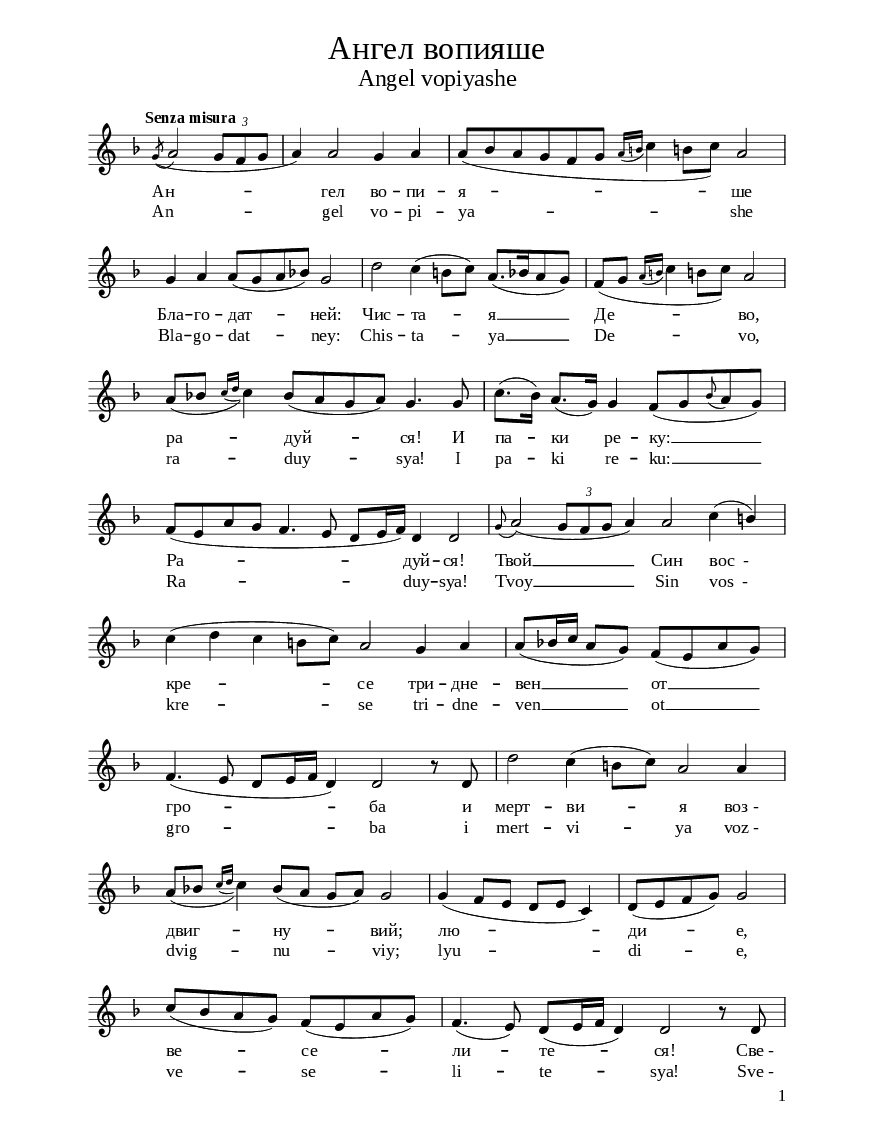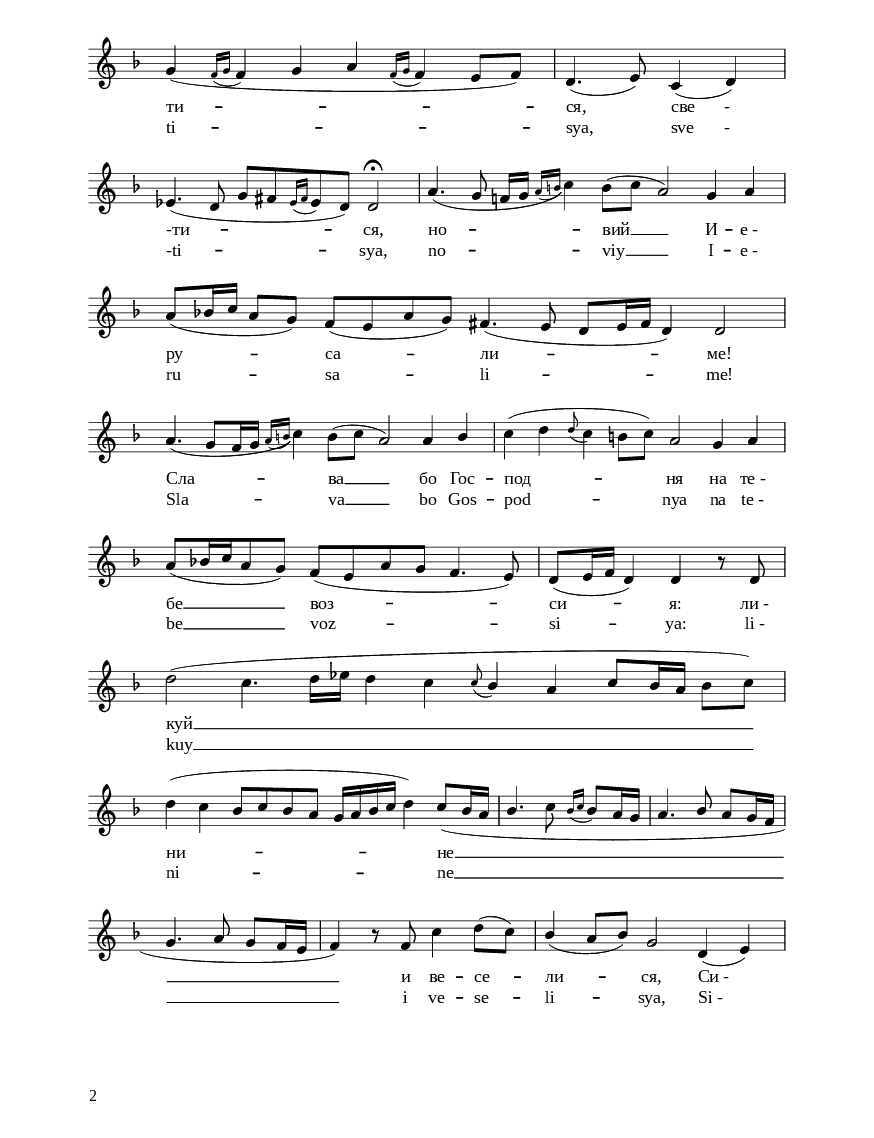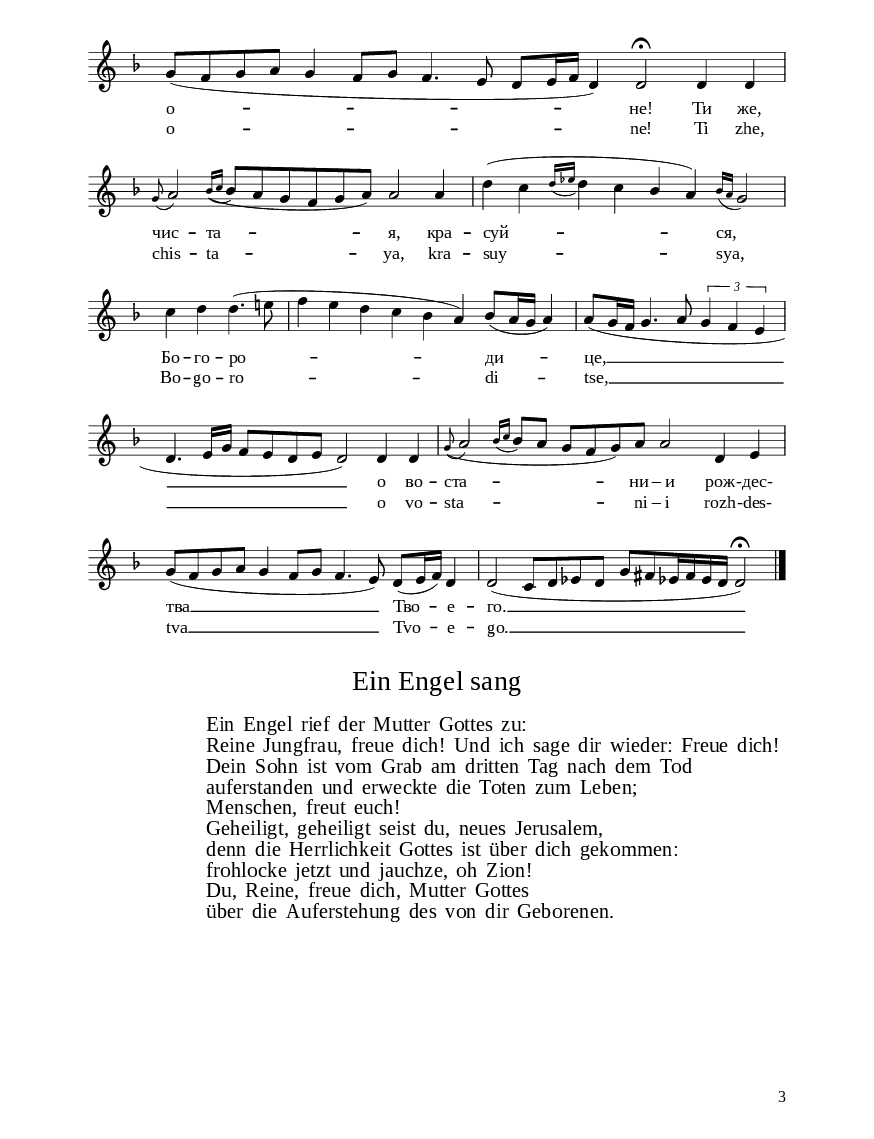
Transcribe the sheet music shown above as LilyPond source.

\version "2.24.0"

% include paper part and global functions
\include "include/globals.ily"

\bookpart {
  \label #'ref064
  \tocItem \markup "Ангел вопияше – Angel vopiyashe"
  \include "include/bookpart-paper.ily"
  \score {
    \include "include/score-layout.ily"

    \new Voice \relative c' {
      \clef treble
      \key d \minor
      \tempo "Senza misura"
      \autoBeamOff
      \omit Score.TimeSignature
      \cadenzaOn % allows custom bar lines


      \acciaccatura g'8 (a2 \tuplet 3/2 { g8 [f g] } \bar "|"
      a4) a2 g4 a4 \bar "|"
      \slurDown a8( [bes a g f g] \acciaccatura { a16 [b] } c4 b!8 [c]) a2 \bar "|" \break

      \slurNeutral g4 a a8 ([g a bes]) g2 \bar "|"
      d'2 c4 (b8 [c]) a8. ([bes16 a8 g]) \bar "|"
      \slurDown f8([ g] \acciaccatura { a16 [b] } c4 b!8[ c]) a2 \bar "|"  \break

      a8( [bes] \acciaccatura { c16 [d] } c4) bes8( [a g a]) g4. g8 \bar "|"
      \slurNeutral c8.( [bes16]) a8.( [g16]) g4 f8( [g \appoggiatura bes a g]) \bar "|"  \break

      f8( [e a g] f4. e8 d [e16 f]) d4 d2 \bar "|"
      \appoggiatura g8  a2( \tuplet 3/2 { g8 [f g] } a4) a2 c4( \stemUp b) \bar "|"  \break

      \stemNeutral c4( d  c b!8 [c]) a2 g4 a \bar "|"
      \stemUp a8( [bes16 c] a8 [g]) f( [e a g]) \bar "|"  \break

      f4.( e8 d[ e16 f] d4) d2 r8 d \bar "|"
      \stemNeutral d'2 c4( b!8[ c]) a2 a4 \bar "|"  \break

      \slurDown a8([bes] \acciaccatura { c16 [d] } c4) bes8( [a] g [a]) g2 \bar "|"
      g4( f8 [e] d [e] c4) \bar "|"
      d8([ e f g]) g2 \bar "|"  \break

      c8([ bes a g]) f([ e a g]) \bar "|"
      f4.( e8) d([ e16 f] d4) d2 r8 d \bar "|"  \break
      \pageBreak

      g4( \acciaccatura { f16 [g] } f4 g a \acciaccatura { f16 [g] } f4 e8[  f]) \bar "|"
      d4.( e8) c4( d) \bar "|"  \break

      ees4.( d8 g8[ fis \acciaccatura { ees16 [fis] }  ees8 d]) d2\fermata \bar "|"
      a'4.( g8 f16[ g] \acciaccatura { a16 [b] } c4) \slurNeutral b8([ c] a2) g4 a4 \bar "|"  \break

      \stemUp a8([ bes16 c] a8  [g]) f8([ ees a g]) fis4.( ees8 d[ ees16 fis] d4) d2 \bar "|"  \break

      \stemNeutral \slurDown a'4.( g8[ fis16 g] \acciaccatura { a16 [b!] } c4) \slurNeutral b8([ c]  a2)  a4 \stemUp b \bar "|"
      \stemNeutral c4( d \appoggiatura d8 c4 b!8[ c]) a2 g4 a \bar "|"  \break

      a8([ bes16 c a8 g]) fis([ ees a g] fis4. ees8) \bar "|"
      d8([ ees16 fis] d4) d r8 d \bar "|"  \break

      d'2( c4. d16[ ees] d4 c \appoggiatura c8 \stemUp bes4 a c8[ bes16 a]  \stemNeutral bes8[ c]) \bar "|"  \break

      d4( c \stemUp bes8[ c bes a] g16[ a bes c] \stemNeutral d4) \stemUp \slurDown c8([ bes16 a] \bar "|" \noBreak
      bes4. \stemNeutral c8 \acciaccatura { bes16 [c] } \stemUp bes8[ a16 g]  \bar "|" \noBreak
      a4. bes8 a[ g16 fis] \bar "|" \break

      g4. a8 g8[ fis16 ees] \bar "|"
      fis4) r8 fis \stemNeutral \slurNeutral c'4 d8([ c])  \bar "|"
      \stemUp bes4( a8[ bes]) g2 d4( ees)  \bar "|" \break
      \pageBreak

      g8([ fis g a] g4 fis8[ g] fis4. ees8 d8[ ees16 fis] d4) d2\fermata d4 d  \bar "|" \break

      \appoggiatura g8 a2 \acciaccatura { bes16([ c] } bes8[ a g fis g a]) a2 a4 \bar "|"
      \stemNeutral d4( c \acciaccatura { d16[ ees!]} d4 c \stemUp bes a) \acciaccatura { bes16[ a] } g2 \bar "|" \break

      \stemNeutral c4 d d4.( e8 \bar "|" \noBreak
      f4 e d c bes a) bes8([ a16 g] a4) \bar "|" \noBreak
      a8([ g16 fis] g4. a8 \tuplet 3/2 { g4 fis ees } \bar "|" \break

      d4. ees16[ g] fis8[ ees d ees] d2) d4 d \bar "|" \noBreak
      \appoggiatura g8( a2 \acciaccatura { bes16[ c] } bes8[ a] g8[ fis g) a] a2 d,4 ees \bar "|" \break

      g8([ fis g a] g4 fis8[ g] fis4. ees8) d([ ees16 fis)] d4 \bar "|" \noBreak
      d2( c8[  d ees! d] g8[ fis! ees!16 fis  ees d] d2)\fermata \bar "|."

      %\pageBreak
    }

    \addlyrics {
      Ан -- гел во -- пи -- я -- -- -- ше
      Бла -- го -- дат -- ней: Чис -- та -- я __ Де -- во,
      ра -- дуй -- ся! И па -- ки ре -- ку: __
      Ра -- -- дуй -- ся! Твой __ Син "вос  -"
      кре -- -- се три -- дне -- вен __  от __
      гро -- ба и мерт -- ви -- я "воз -"
      двиг -- ну -- вий; лю -- -- ди -- е,
      ве -- се -- ли -- те -- ся! "Све -"
      ти -- -- -- -- -- -- ся, "све       -"
      "-ти" --  -- ся, но -- -- вий __ И -- "е -"
      ру -- -- са -- ли -- -- -- ме!
      Сла -- ва __ бо Гос -- под -- ня на "те -"
      бе __ воз -- -- си -- я: "ли -"
      куй __ ни -- -- не __
      и ве -- се -- ли -- ся, "Си -"
      о -- -- -- -- -- -- не! Ти же,
      чис -- та -- я, кра -- суй -- -- ся,
      Бо -- го -- ро -- -- -- ди -- це, __
      о во -- ста -- "ни – и      " рож -- "-дес-"
      тва __ Тво -- е -- го. __
    }

    \addlyrics {
      An -- gel vo -- pi -- ya -- -- -- she
      Bla -- go -- dat -- ney: Chis -- ta -- ya __ De -- vo,
      ra -- duy -- sya! I pa -- ki re -- ku: __
      Ra -- -- duy -- sya! Tvoy __ Sin "vos  -"
      kre -- -- se tri -- dne -- ven __  ot __
      gro -- ba i mert -- vi -- ya "voz -"
      dvig -- nu -- viy; lyu -- -- di -- e,
      ve -- se -- li -- te -- sya! "Sve -"
      ti -- -- -- -- -- -- sya, "sve       -"
      "-ti" --  -- sya, no -- -- viy __ I -- "e -"
      ru -- -- sa -- li -- -- -- me!
      Sla -- va __ bo Gos -- pod -- nya na "te -"
      be __ voz -- -- si -- ya: "li -"
      kuy __ ni -- -- ne __
      i ve -- se -- li -- sya, "Si -"
      o -- -- -- -- -- -- ne! Ti zhe,
      chis -- ta -- ya, kra -- suy -- -- sya,
      Bo -- go -- ro -- -- -- di -- tse, __
      o vo -- sta -- "ni – i      " rozh -- "-des-"
      tva __ Tvo -- e -- go. __
    }

    \header {
      title = \titleFunc "Ангел вопияше" "Angel vopiyashe"
    }

    \midi{}

  } % score


  % include foreign translation(s) of the song
  \version "2.24.0"

\markup \fill-line { \fontsize #deTitleFontSize "Ein Engel sang" }
\markup \null
\markup \null
\markup \fontsize #deCoupletFontSize {
  \hspace #10
  \override #`(baseline-skip . ,deCoupletBaselineSkip)

  \column {

    \line { " "Ein Engel rief der Mutter Gottes zu:}

    \line { " "Reine Jungfrau, freue dich! Und ich sage dir wieder: Freue dich!}

    \line { " "Dein Sohn ist vom Grab am dritten Tag nach dem Tod}

    \line { " "auferstanden und erweckte die Toten zum Leben;}

    \line { " "Menschen, freut euch!}


    \line { " "Geheiligt, geheiligt seist du, neues Jerusalem, }

    \line { " "denn die Herrlichkeit Gottes ist über dich gekommen: }

    \line { " "frohlocke jetzt und jauchze, oh Zion!}

    \line { " "Du, Reine, freue dich, Mutter Gottes}

    \line { " "über die Auferstehung des von dir Geborenen.}


  }

}


} % bookpart
